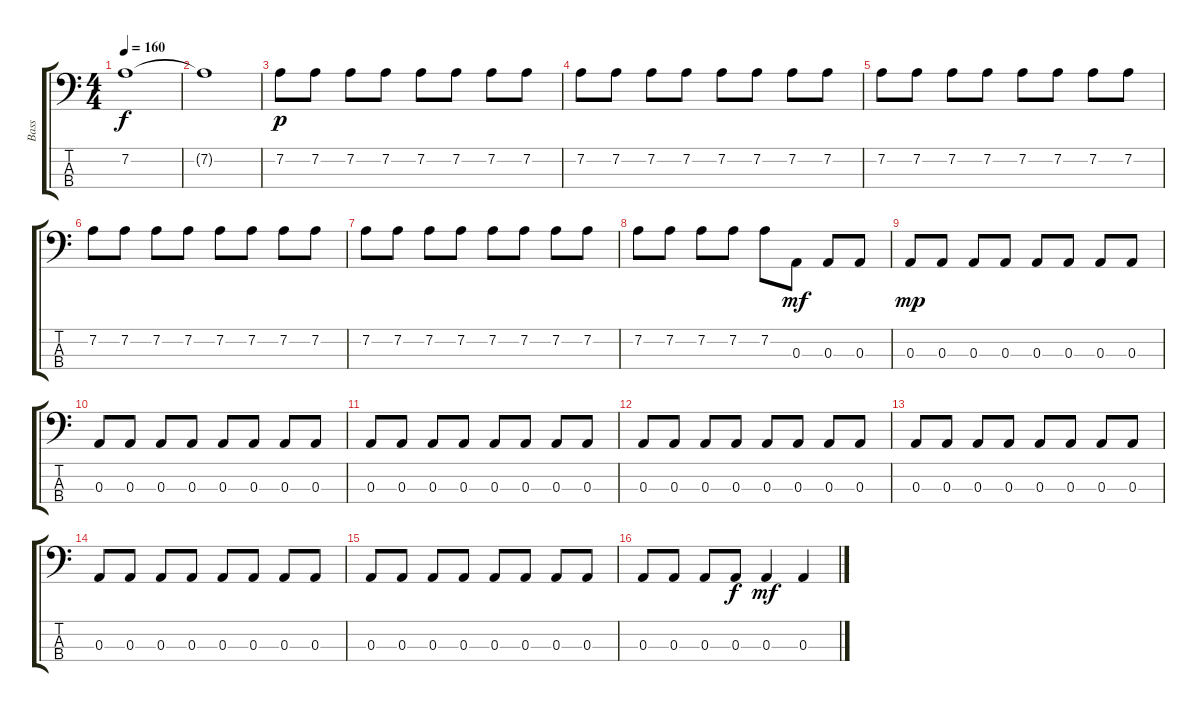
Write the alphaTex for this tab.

\track ("Bass" "Bass") {instrument electricbassfinger}
\staff {score tabs}
\tuning (G2 D2 A1 E1) {hide}
\ts (4 4)
\tempo 160
\clef f4
\ks c
7.2{t}.1{dy f} |
7.2{t}.1 |
7.2.8{dy p} 7.2.8 7.2.8 7.2.8 7.2.8 7.2.8 7.2.8 7.2.8 |
7.2.8 7.2.8 7.2.8 7.2.8 7.2.8 7.2.8 7.2.8 7.2.8 |
7.2.8 7.2.8 7.2.8 7.2.8 7.2.8 7.2.8 7.2.8 7.2.8 |
7.2.8 7.2.8 7.2.8 7.2.8 7.2.8 7.2.8 7.2.8 7.2.8 |
7.2.8 7.2.8 7.2.8 7.2.8 7.2.8 7.2.8 7.2.8 7.2.8 |
7.2.8 7.2.8 7.2.8 7.2.8 7.2.8 0.3.8{dy mf} 0.3.8 0.3.8 |
0.3.8{dy mp} 0.3.8 0.3.8 0.3.8 0.3.8 0.3.8 0.3.8 0.3.8 |
0.3.8 0.3.8 0.3.8 0.3.8 0.3.8 0.3.8 0.3.8 0.3.8 |
0.3.8 0.3.8 0.3.8 0.3.8 0.3.8 0.3.8 0.3.8 0.3.8 |
0.3.8 0.3.8 0.3.8 0.3.8 0.3.8 0.3.8 0.3.8 0.3.8 |
0.3.8 0.3.8 0.3.8 0.3.8 0.3.8 0.3.8 0.3.8 0.3.8 |
0.3.8 0.3.8 0.3.8 0.3.8 0.3.8 0.3.8 0.3.8 0.3.8 |
0.3.8 0.3.8 0.3.8 0.3.8 0.3.8 0.3.8 0.3.8 0.3.8 |
0.3.8 0.3.8 0.3.8 0.3.8{dy f} 0.3.4{dy mf} 0.3.4
